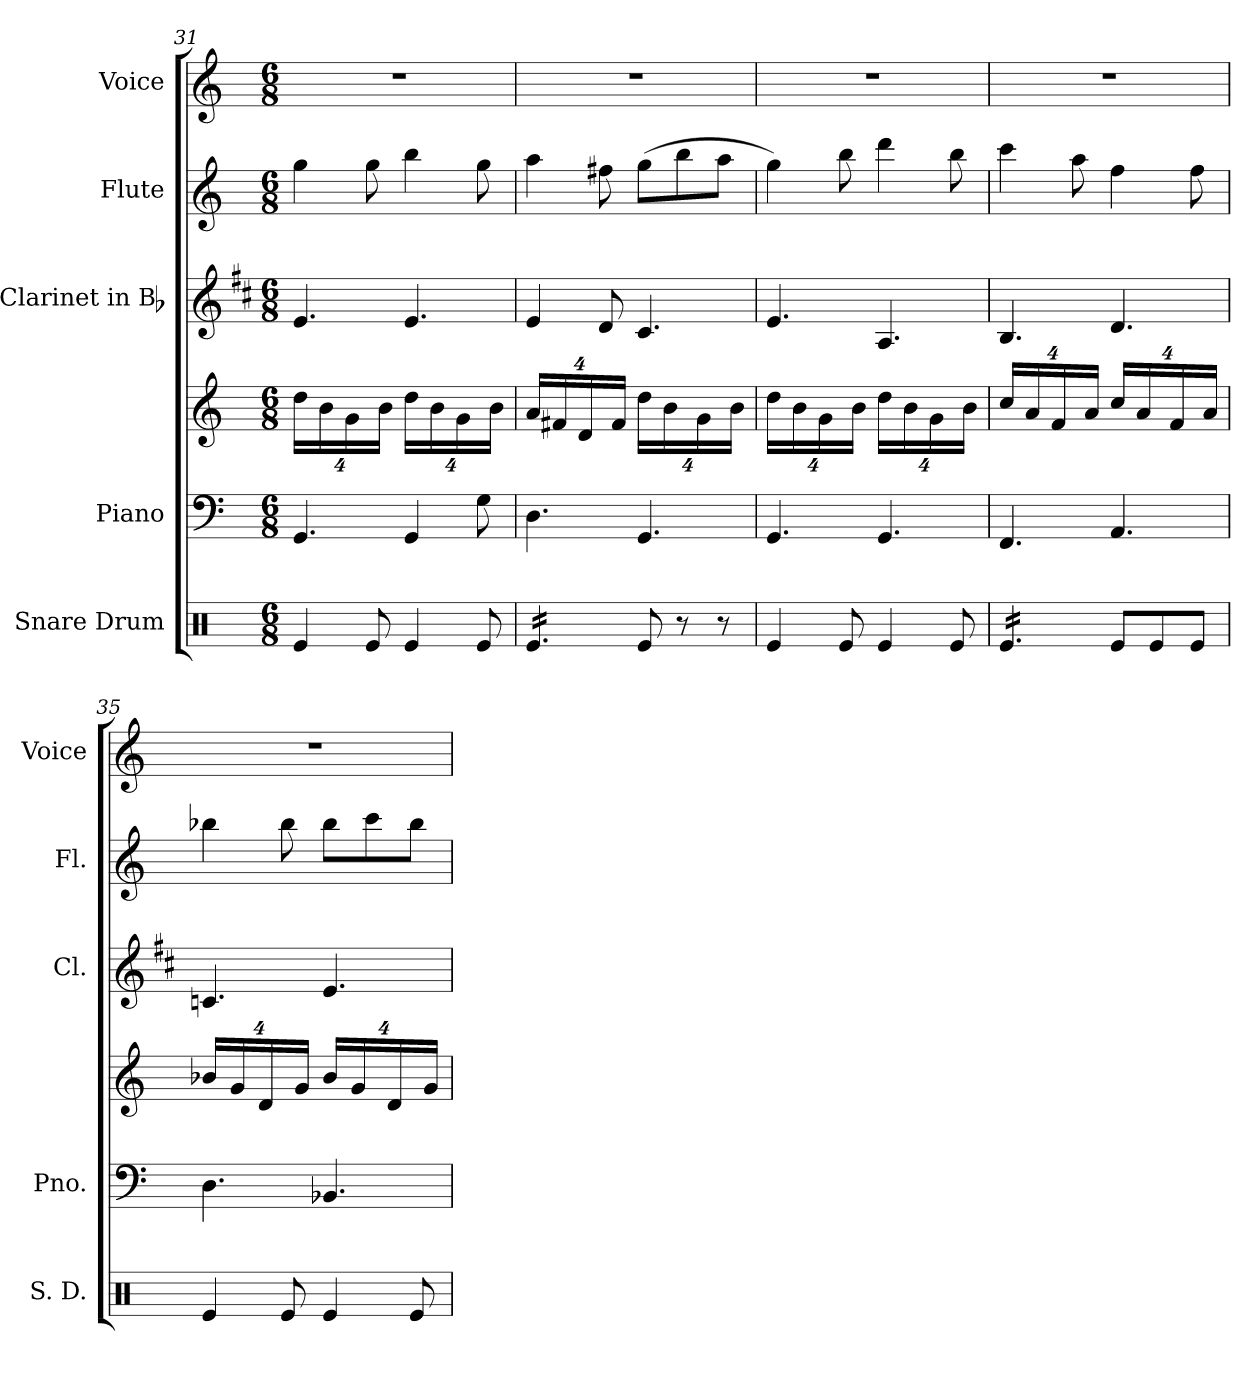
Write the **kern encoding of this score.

**kern	**kern	**kern	**kern	**kern	**kern
*part5	*part4	*part4	*part3	*part2	*part1
*staff6	*staff5	*staff4	*staff3	*staff2	*staff1
*I"Snare Drum	*I"Piano	*	*I"Clarinet in Bb	*I"Flute	*I"Voice
*I'S. D.	*I'Pno.	*	*I'Cl.	*I'Fl.	*I'Voice
*clefX	*clefF4	*clefG2	*clefG2	*clefG2	*clefG2
*	*	*	*ITrd1c2	*	*
*k[]	*k[]	*k[]	*k[]	*k[]	*k[]
*C:	*C:	*C:	*C:	*C:	*C:
*M6/8	*M6/8	*M6/8	*M6/8	*M6/8	*M6/8
*	*	*Xbrackettup	*	*	*
=31	=31	=31	=31	=31	=31
!	!	!	!	!	!LO:N:vis=1
4Rei/	4.GGi/	32%3ddi\LL	4.di/	4ggi\	2.r
.	.	32%3bi\	.	.	.
.	.	32%3gi\	.	.	.
8Rei/	.	.	.	8ggi\	.
.	.	32%3bi\JJ	.	.	.
4Rei/	4GGi/	32%3ddi\LL	4.di/	4bbi\	.
.	.	32%3bi\	.	.	.
.	.	32%3gi\	.	.	.
8Rei/	8Gi\	.	.	8ggi\	.
.	.	32%3bi\JJ	.	.	.
=32	=32	=32	=32	=32	=32
!	!	!	!	!	!LO:N:vis=1
*tremolo	*	*	*	*	*
16Rei/LL	4.Di\	32%3ai/LL	4di/	4aai\	2.r
16Rei/	.	.	.	.	.
.	.	32%3f#Xi/	.	.	.
16Rei/	.	.	.	.	.
16Rei/	.	32%3di/	.	.	.
16Rei/	.	.	8ci/	8ff#Xi\	.
.	.	32%3f#i/JJ	.	.	.
16Rei/JJ	.	.	.	.	.
*Xtremolo	*	*	*	*	*
8Rei/	4.GGi/	32%3ddi\LL	4.Bi/	(8ggi\L	.
.	.	32%3bi\	.	.	.
8r	.	.	.	8bbi\	.
.	.	32%3gi\	.	.	.
8r	.	.	.	8aai\J	.
.	.	32%3bi\JJ	.	.	.
!!LO:LB:g=z
=33	=33	=33	=33	=33	=33
!	!	!	!	!	!LO:N:vis=1
4Rei/	4.GGi/	32%3ddi\LL	4.di/	4ggi\)	2.r
.	.	32%3bi\	.	.	.
.	.	32%3gi\	.	.	.
8Rei/	.	.	.	8bbi\	.
.	.	32%3bi\JJ	.	.	.
4Rei/	4.GGi/	32%3ddi\LL	4.Gi/	4dddi\	.
.	.	32%3bi\	.	.	.
.	.	32%3gi\	.	.	.
8Rei/	.	.	.	8bbi\	.
.	.	32%3bi\JJ	.	.	.
=34	=34	=34	=34	=34	=34
!	!	!	!	!	!LO:N:vis=1
*tremolo	*	*	*	*	*
16Rei/LL	4.FFi/	32%3cci/LL	4.Ai/	4ccci\	2.r
16Rei/	.	.	.	.	.
.	.	32%3ai/	.	.	.
16Rei/	.	.	.	.	.
16Rei/	.	32%3fi/	.	.	.
16Rei/	.	.	.	8aai\	.
.	.	32%3ai/JJ	.	.	.
16Rei/JJ	.	.	.	.	.
*Xtremolo	*	*	*	*	*
8Rei/L	4.AAi/	32%3cci/LL	4.ci/	4ffi\	.
.	.	32%3ai/	.	.	.
8Rei/	.	.	.	.	.
.	.	32%3fi/	.	.	.
8Rei/J	.	.	.	8ffi\	.
.	.	32%3ai/JJ	.	.	.
=35	=35	=35	=35	=35	=35
!	!	!	!	!	!LO:N:vis=1
4Rei/	4.Di\	32%3b-Xi/LL	4.B-Xi/	4bb-Xi\	2.r
.	.	32%3gi/	.	.	.
.	.	32%3di/	.	.	.
8Rei/	.	.	.	8bb-i\	.
.	.	32%3gi/JJ	.	.	.
4Rei/	4.BB-Xi/	32%3b-i/LL	4.di/	8bb-i\L	.
.	.	32%3gi/	.	.	.
.	.	.	.	8ccci\	.
.	.	32%3di/	.	.	.
8Rei/	.	.	.	8bb-i\J	.
.	.	32%3gi/JJ	.	.	.
=	=	=	=	=	=
*-	*-	*-	*-	*-	*-
